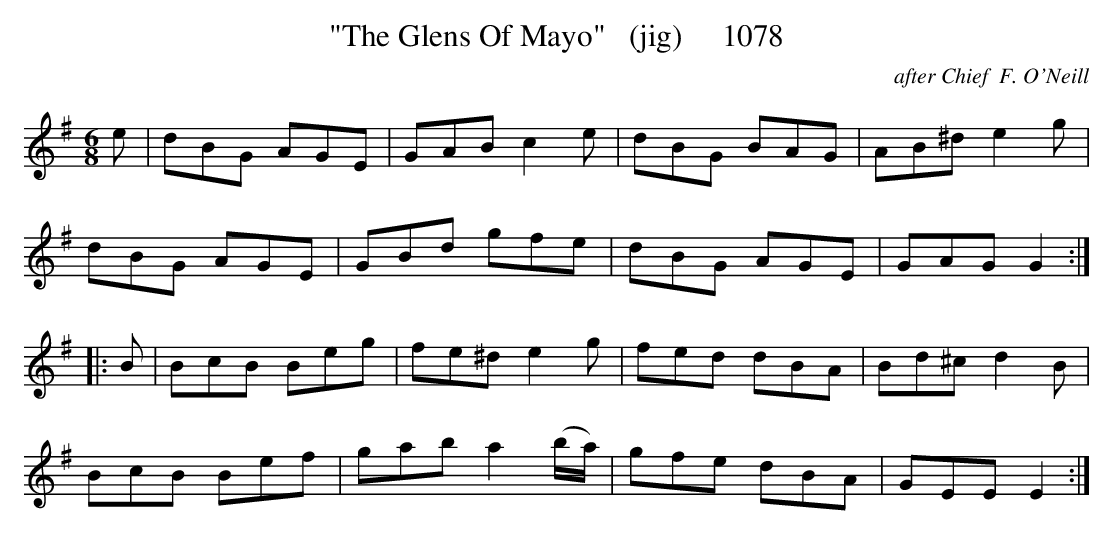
X:1
T:"The Glens Of Mayo"   (jig)     1078
C:after Chief  F. O'Neill
BRENNAN July 2003 (HTTP://WWW.SOSYOURMOM.COM)
M:6/8
L:1/8
K:G
e|dBG AGE|GAB c2e|dBG BAG|AB^d e2g|
dBG AGE|GBd gfe|dBG AGE|GAG G2:|
|:B|BcB Beg|fe^d e2g|fed dBA|Bd^c d2B|
BcB Bef|gab a2(b/2a/2)|gfe dBA|GEE E2:|
